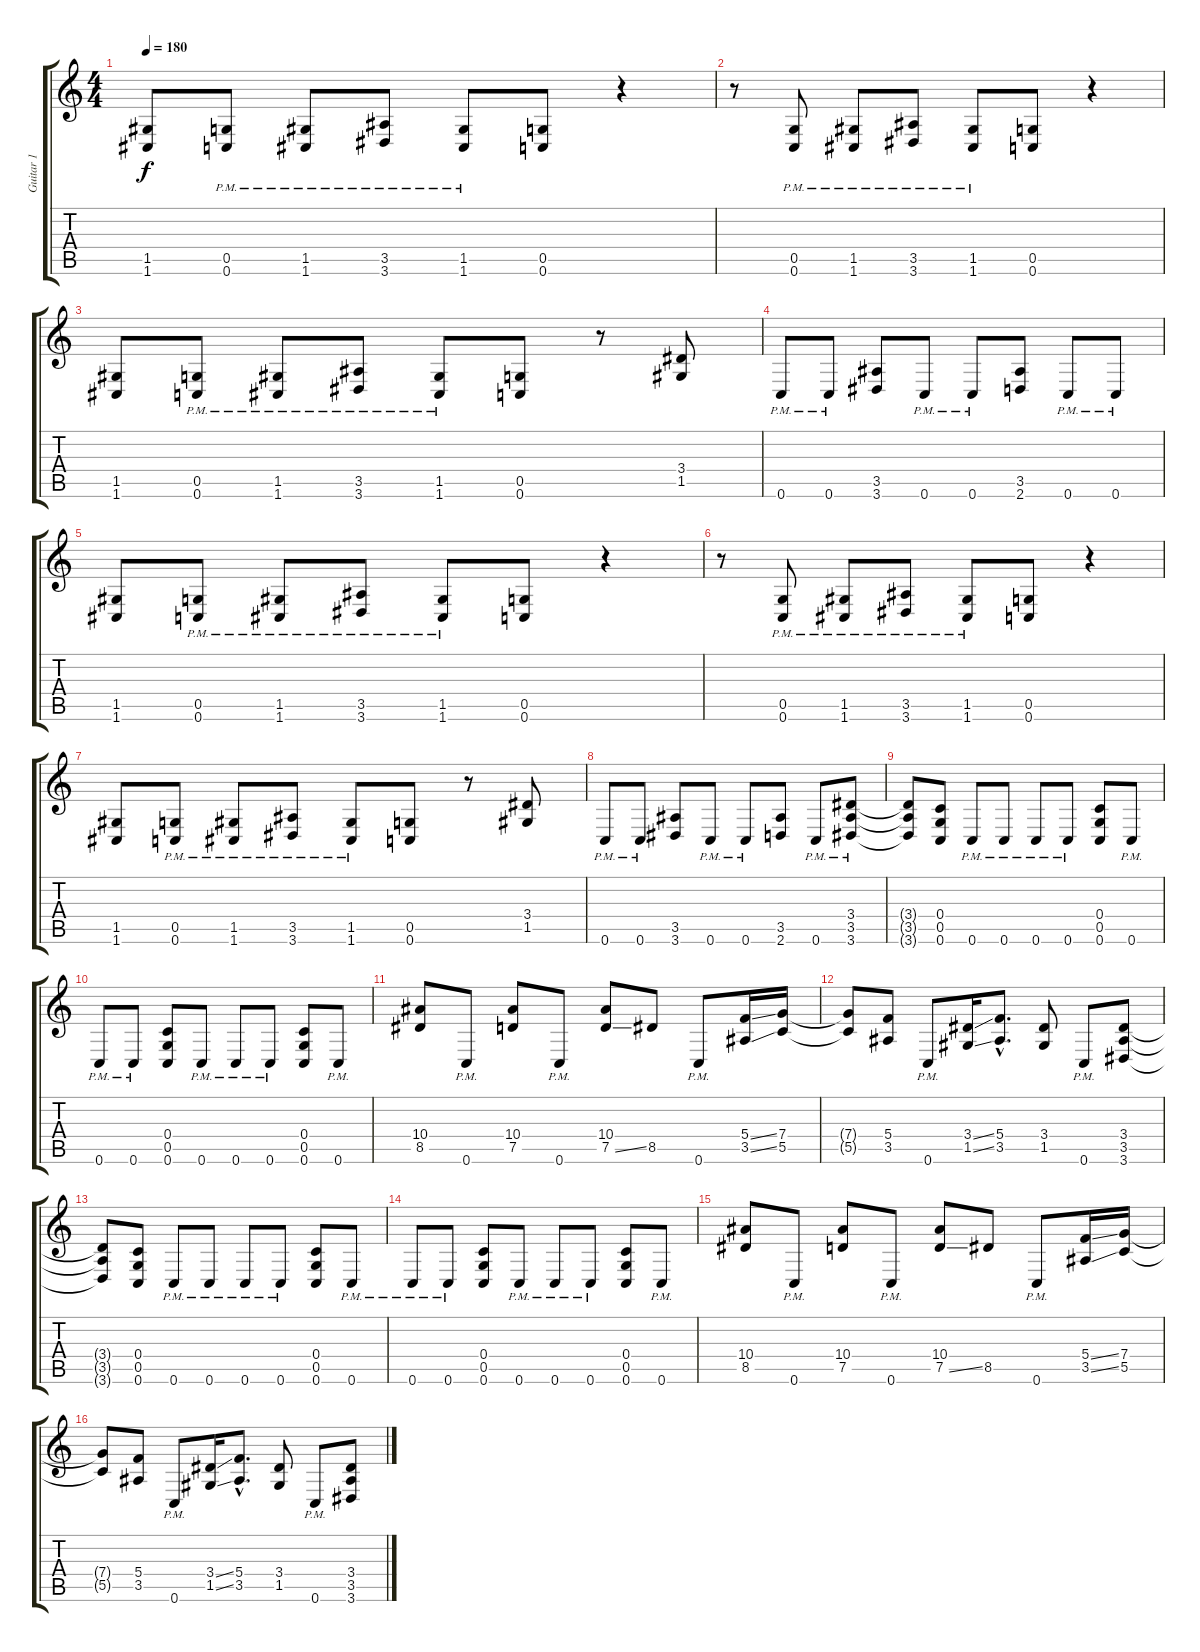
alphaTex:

\track ("Guitar 1" "Guitar 1") {instrument distortionguitar}
\staff {score tabs}
\tuning (D4 A3 F3 C3 G2 C2) {hide}
\ts (4 4)
\tempo 180
\clef g2
\ks c
(1.5 1.6).8{dy f} (0.5{pm} 0.6).8 (1.5 1.6{pm}).8 (3.5 3.6{pm}).8 (1.5 1.6{pm}).8 (0.5 0.6).8 r.4 |
r.8 (0.5 0.6{pm}).8 (1.5 1.6{pm}).8 (3.5 3.6{pm}).8 (1.5 1.6{pm}).8 (0.5 0.6).8 r.4 |
(1.5 1.6).8 (0.5{pm} 0.6).8 (1.5{pm} 1.6).8 (3.5{pm} 3.6).8 (1.5{pm} 1.6).8 (0.5 0.6).8 r.8 (3.4 1.5).8 |
0.6{pm}.8 0.6{pm}.8 (3.5 3.6).8 0.6{pm}.8 0.6{pm}.8 (3.5 2.6).8 0.6{pm}.8 0.6{pm}.8 |
(1.5 1.6).8 (0.5{pm} 0.6).8 (1.5 1.6{pm}).8 (3.5 3.6{pm}).8 (1.5 1.6{pm}).8 (0.5 0.6).8 r.4 |
r.8 (0.5 0.6{pm}).8 (1.5 1.6{pm}).8 (3.5 3.6{pm}).8 (1.5 1.6{pm}).8 (0.5 0.6).8 r.4 |
(1.5 1.6).8 (0.5{pm} 0.6).8 (1.5{pm} 1.6).8 (3.5{pm} 3.6).8 (1.5{pm} 1.6).8 (0.5 0.6).8 r.8 (3.4 1.5).8 |
0.6{pm}.8 0.6{pm}.8 (3.5 3.6).8 0.6{pm}.8 0.6{pm}.8 (3.5 2.6).8 0.6{pm}.8 (3.4 3.5 3.6{pm}).8 |
(3.4{t} 3.5{t} 3.6{t}).8 (0.4 0.5 0.6).8 0.6{pm}.8 0.6{pm}.8 0.6{pm}.8 0.6{pm}.8 (0.4 0.5 0.6).8 0.6{pm}.8 |
0.6{pm}.8 0.6{pm}.8 (0.4 0.5 0.6).8 0.6{pm}.8 0.6{pm}.8 0.6{pm}.8 (0.4 0.5 0.6).8 0.6{pm}.8 |
(10.4 8.5).8 0.6{pm}.8 (10.4 7.5).8 0.6{pm}.8 (10.4 7.5{ss}).8 8.5.8 0.6{pm}.8 (5.4{ss} 3.5{ss}).16 (7.4 5.5).16 |
(7.4{t} 5.5{t}).8 (5.4 3.5).8 0.6{pm}.8 (3.4{ss} 1.5{ss}).16 (5.4{hac} 3.5{hac}).8{d} (3.4 1.5).8 0.6{pm}.8 (3.4 3.5 3.6).8 |
(3.4{t} 3.5{t} 3.6{t}).8 (0.4 0.5 0.6).8 0.6{pm}.8 0.6{pm}.8 0.6{pm}.8 0.6{pm}.8 (0.4 0.5 0.6).8 0.6{pm}.8 |
0.6{pm}.8 0.6{pm}.8 (0.4 0.5 0.6).8 0.6{pm}.8 0.6{pm}.8 0.6{pm}.8 (0.4 0.5 0.6).8 0.6{pm}.8 |
(10.4 8.5).8 0.6{pm}.8 (10.4 7.5).8 0.6{pm}.8 (10.4 7.5{ss}).8 8.5.8 0.6{pm}.8 (5.4{ss} 3.5{ss}).16 (7.4 5.5).16 |
(7.4{t} 5.5{t}).8 (5.4 3.5).8 0.6{pm}.8 (3.4{ss} 1.5{ss}).16 (5.4{hac} 3.5{hac}).8{d} (3.4 1.5).8 0.6{pm}.8 (3.4 3.5 3.6).8
